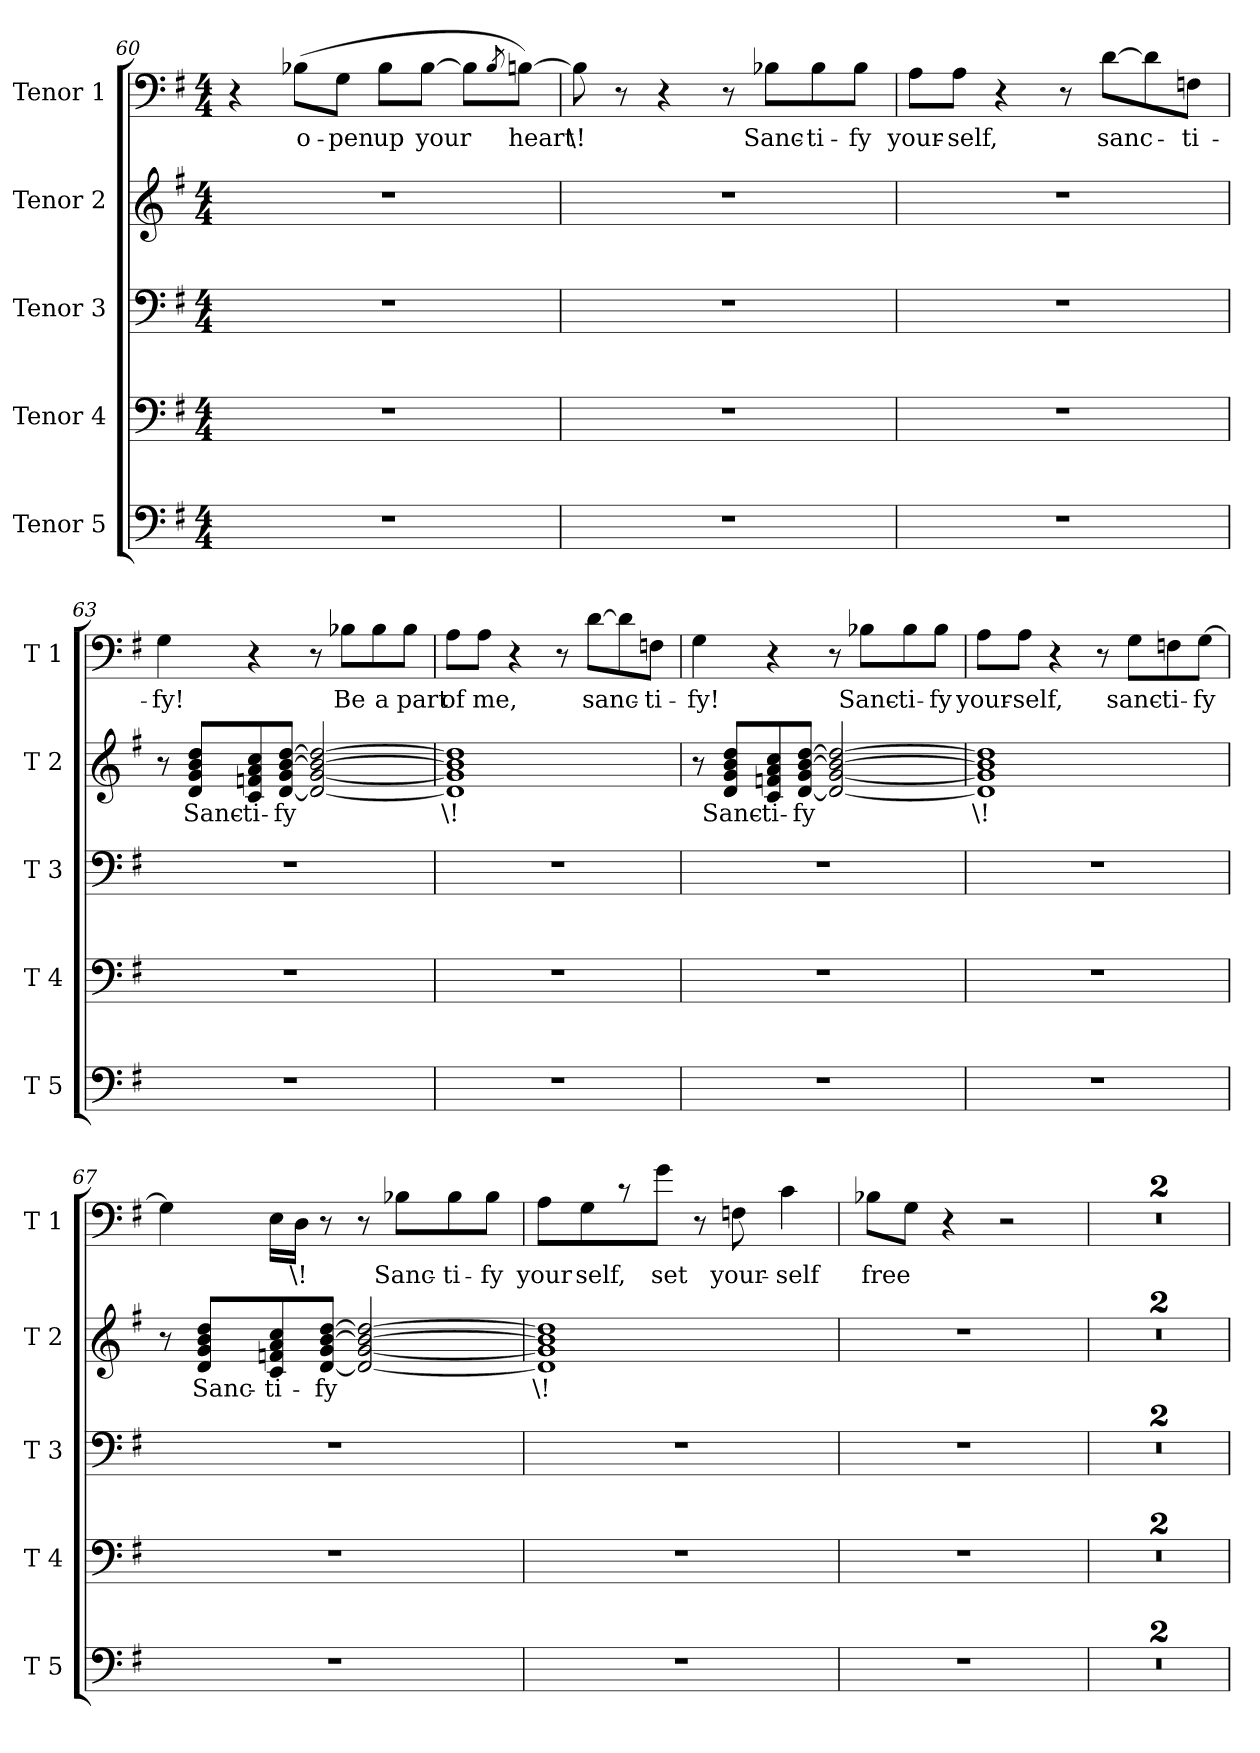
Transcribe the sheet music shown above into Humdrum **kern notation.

**kern	**kern	**kern	**kern	**text	**kern	**text
*part5	*part4	*part3	*part2	*part2	*part1	*part1
*staff5	*staff4	*staff3	*staff2	*staff2	*staff1	*staff1
*I"Tenor 5	*I"Tenor 4	*I"Tenor 3	*I"Tenor 2	*	*I"Tenor 1	*
*I'T 5	*I'T 4	*I'T 3	*I'T 2	*	*I'T 1	*
*clefF4	*clefF4	*clefF4	*clefG2	*	*clefF4	*
*k[f#]	*k[f#]	*k[f#]	*k[f#]	*	*k[f#]	*
*M4/4	*M4/4	*M4/4	*M4/4	*	*M4/4	*
=60	=60	=60	=60	=60	=60	=60
1r	1r	1r	1r	.	4r	.
!	!	!	!	!	!	!LO:LY:b
.	.	.	.	.	(>8B-X\L	o-
!	!	!	!	!	!	!LO:LY:b
.	.	.	.	.	8G\J	-pen
!	!	!	!	!	!	!LO:LY:b
.	.	.	.	.	8B-\L	up
!	!	!	!	!	!	!LO:LY:b
.	.	.	.	.	[8B-\J	your
.	.	.	.	.	8B-\L]	.
.	.	.	.	.	8qB-/	.
!	!	!	!	!	!	!LO:LY:b
.	.	.	.	.	[8Bn\J)	heart
=61	=61	=61	=61	=61	=61	=61
!	!	!	!	!	!	!LO:LY:b
1r	1r	1r	1r	.	8B\]	\!
.	.	.	.	.	8r	.
.	.	.	.	.	4r	.
.	.	.	.	.	8r	.
!	!	!	!	!	!	!LO:LY:b
.	.	.	.	.	8B-X\L	Sanc-
!	!	!	!	!	!	!LO:LY:b
.	.	.	.	.	8B-\	-ti-
!	!	!	!	!	!	!LO:LY:b
.	.	.	.	.	8B-\J	-fy
=62	=62	=62	=62	=62	=62	=62
!	!	!	!	!	!	!LO:LY:b
1r	1r	1r	1r	.	8A\L	your-
!	!	!	!	!	!	!LO:LY:b
.	.	.	.	.	8A\J	-self,
.	.	.	.	.	4r	.
.	.	.	.	.	8r	.
!	!	!	!	!	!	!LO:LY:b
.	.	.	.	.	[8d\L	sanc-
.	.	.	.	.	8d\]	.
!	!	!	!	!	!	!LO:LY:b
.	.	.	.	.	8Fn\J	-ti-
=63	=63	=63	=63	=63	=63	=63
!	!	!	!	!	!	!LO:LY:b
1r	1r	1r	8r	.	4G\	-fy!
!	!	!	!	!LO:LY:b	!	!
.	.	.	8d/ 8g/ 8b/ 8dd/L	Sanc-	.	.
!	!	!	!	!LO:LY:b	!	!
.	.	.	8c/ 8fn/ 8a/ 8cc/	-ti-	4r	.
!	!	!	!	!LO:LY:b	!	!
.	.	.	[8d/ 8g/ [8b/ [8dd/J	-fy	.	.
.	.	.	2d/_ [2g/ 2b/_ 2dd/_	.	8r	.
!	!	!	!	!	!	!LO:LY:b
.	.	.	.	.	8B-X\L	Be
!	!	!	!	!	!	!LO:LY:b
.	.	.	.	.	8B-\	a
!	!	!	!	!	!	!LO:LY:b
.	.	.	.	.	8B-\J	part
=64	=64	=64	=64	=64	=64	=64
!	!	!	!	!LO:LY:b	!	!LO:LY:b
1r	1r	1r	1d] 1g] 1b] 1dd]	\!	8A\L	of
!	!	!	!	!	!	!LO:LY:b
.	.	.	.	.	8A\J	me,
.	.	.	.	.	4r	.
.	.	.	.	.	8r	.
!	!	!	!	!	!	!LO:LY:b
.	.	.	.	.	[8d\L	sanc-
.	.	.	.	.	8d\]	.
!	!	!	!	!	!	!LO:LY:b
.	.	.	.	.	8Fn\J	-ti-
=65	=65	=65	=65	=65	=65	=65
!	!	!	!	!	!	!LO:LY:b
1r	1r	1r	8r	.	4G\	-fy!
!	!	!	!	!LO:LY:b	!	!
.	.	.	8d/ 8g/ 8b/ 8dd/L	Sanc-	.	.
!	!	!	!	!LO:LY:b	!	!
.	.	.	8c/ 8fn/ 8a/ 8cc/	-ti-	4r	.
!	!	!	!	!LO:LY:b	!	!
.	.	.	[8d/ 8g/ [8b/ [8dd/J	-fy	.	.
.	.	.	2d/_ [2g/ 2b/_ 2dd/_	.	8r	.
!	!	!	!	!	!	!LO:LY:b
.	.	.	.	.	8B-X\L	Sanc-
!	!	!	!	!	!	!LO:LY:b
.	.	.	.	.	8B-\	-ti-
!	!	!	!	!	!	!LO:LY:b
.	.	.	.	.	8B-\J	-fy
=66	=66	=66	=66	=66	=66	=66
!	!	!	!	!LO:LY:b	!	!LO:LY:b
1r	1r	1r	1d] 1g] 1b] 1dd]	\!	8A\L	your-
!	!	!	!	!	!	!LO:LY:b
.	.	.	.	.	8A\J	-self,
.	.	.	.	.	4r	.
.	.	.	.	.	8r	.
!	!	!	!	!	!	!LO:LY:b
.	.	.	.	.	8G\L	sanc-
!	!	!	!	!	!	!LO:LY:b
.	.	.	.	.	8Fn\	-ti-
!	!	!	!	!	!	!LO:LY:b
.	.	.	.	.	[8G\J	-fy
=67	=67	=67	=67	=67	=67	=67
1r	1r	1r	8r	.	4G\]	.
!	!	!	!	!LO:LY:b	!	!
.	.	.	8d/ 8g/ 8b/ 8dd/L	Sanc-	.	.
!	!	!	!	!LO:LY:b	!	!
.	.	.	8c/ 8fn/ 8a/ 8cc/	-ti-	16E\LL	.
!	!	!	!	!	!	!LO:LY:b
.	.	.	.	.	16D\JJ	\!
!	!	!	!	!LO:LY:b	!	!
.	.	.	[8d/ 8g/ [8b/ [8dd/J	-fy	8r	.
.	.	.	2d/_ [2g/ 2b/_ 2dd/_	.	8r	.
!	!	!	!	!	!	!LO:LY:b
.	.	.	.	.	8B-X\L	Sanc-
!	!	!	!	!	!	!LO:LY:b
.	.	.	.	.	8B-\	-ti-
!	!	!	!	!	!	!LO:LY:b
.	.	.	.	.	8B-\J	-fy
=68	=68	=68	=68	=68	=68	=68
!	!	!	!	!LO:LY:b	!	!LO:LY:b
1r	1r	1r	1d] 1g] 1b] 1dd]	\!	8A\L	your
!	!	!	!	!	!	!LO:LY:b
.	.	.	.	.	8G\	self,
.	.	.	.	.	8r	.
!	!	!	!	!	!	!LO:LY:b
.	.	.	.	.	8g\J	set
.	.	.	.	.	8r	.
!	!	!	!	!	!	!LO:LY:b
.	.	.	.	.	8Fn\	your-
!	!	!	!	!	!	!LO:LY:b
.	.	.	.	.	4c\	-self
=69	=69	=69	=69	=69	=69	=69
!	!	!	!	!	!	!LO:LY:b
1r	1r	1r	1r	.	8B-X\L	free
!	!	!	!	!	!	!LO:LY:b
.	.	.	.	.	8G\J	.
.	.	.	.	.	4r	.
.	.	.	.	.	2r	.
=70	=70	=70	=70	=70	=70	=70
1r	1r	1r	1r	.	1r	.
=71	=71	=71	=71	=71	=71	=71
1r	1r	1r	1r	.	1r	.
=	=	=	=	=	=	=
*-	*-	*-	*-	*-	*-	*-
